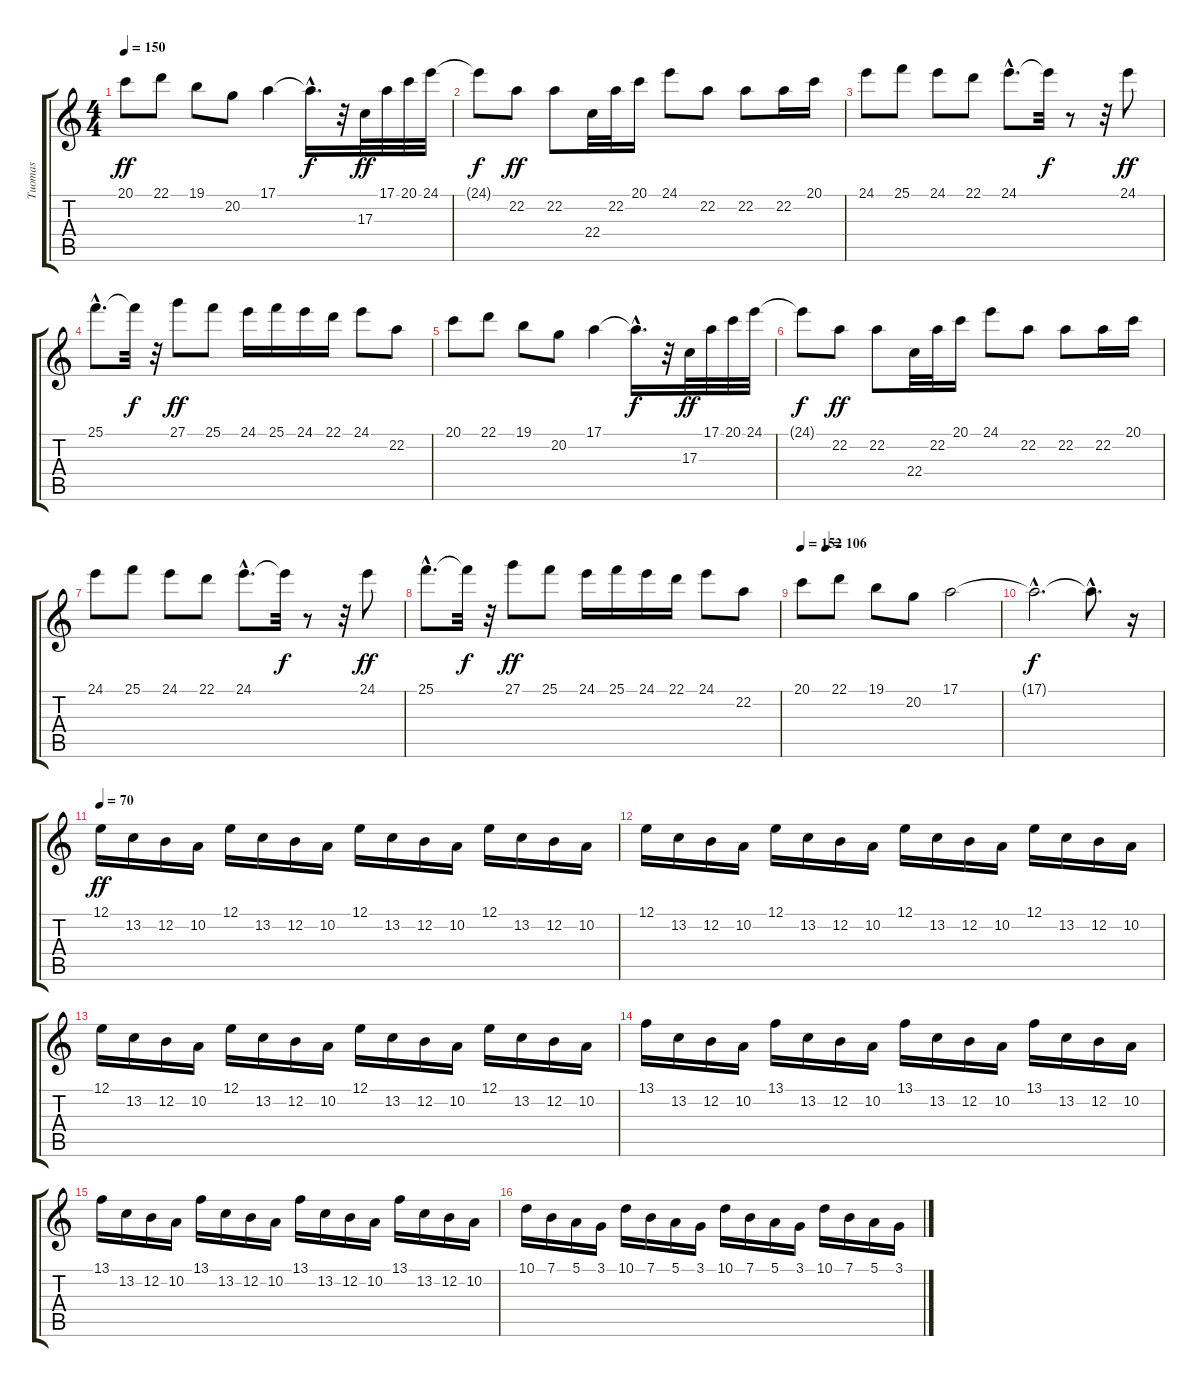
\track ("Tuomas" "Tuomas") {instrument acousticgrandpiano}
\staff {score tabs}
\tuning (E4 B3 G3 D3 A2 E2) {hide}
\ts (4 4)
\tempo 150
\clef g2
\ks c
20.1.8{dy ff} 22.1.8 19.1.8 20.2.8 17.1.4 17.1{hac t}.16{d dy f} r.32 17.3.32{dy ff} 17.1.32 20.1.32 24.1.32 |
24.1{t}.8{dy f} 22.2.8{dy ff} 22.2.8 22.4.32 22.2.32 20.1.16 24.1.8 22.2.8 22.2.8 22.2.16 20.1.16 |
24.1.8 25.1.8 24.1.8 22.1.8 24.1{hac}.8{d} 24.1{t}.32{dy f} r.8 r.32 24.1.8{dy ff} |
25.1{hac}.8{d} 25.1{t}.32{dy f} r.32 27.1.8{dy ff} 25.1.8 24.1.16 25.1.16 24.1.16 22.1.16 24.1.8 22.2.8 |
20.1.8 22.1.8 19.1.8 20.2.8 17.1.4 17.1{hac t}.16{d dy f} r.32 17.3.32{dy ff} 17.1.32 20.1.32 24.1.32 |
24.1{t}.8{dy f} 22.2.8{dy ff} 22.2.8 22.4.32 22.2.32 20.1.16 24.1.8 22.2.8 22.2.8 22.2.16 20.1.16 |
24.1.8 25.1.8 24.1.8 22.1.8 24.1{hac}.8{d} 24.1{t}.32{dy f} r.8 r.32 24.1.8{dy ff} |
25.1{hac}.8{d} 25.1{t}.32{dy f} r.32 27.1.8{dy ff} 25.1.8 24.1.16 25.1.16 24.1.16 22.1.16 24.1.8 22.2.8 |
\tempo 152
\tempo (106 0.125)
20.1.8{volume 16} 22.1.8 19.1.8{volume 14} 20.2.8{volume 13} 17.1.2{volume 11} |
17.1{hac t}.2{d dy f} 17.1{hac t}.8{d} r.16 |
\tempo 70
12.1.16{dy ff volume 2} 13.2.16{volume 3} 12.2.16{volume 5} 10.2.16{volume 6} 12.1.16{volume 8} 13.2.16{volume 9} 12.2.16{volume 10} 10.2.16{volume 11} 12.1.16{volume 13} 13.2.16 12.2.16 10.2.16 12.1.16 13.2.16 12.2.16 10.2.16 |
12.1.16 13.2.16 12.2.16 10.2.16 12.1.16 13.2.16 12.2.16 10.2.16 12.1.16 13.2.16 12.2.16 10.2.16 12.1.16 13.2.16 12.2.16 10.2.16 |
12.1.16 13.2.16 12.2.16 10.2.16 12.1.16 13.2.16 12.2.16 10.2.16 12.1.16 13.2.16 12.2.16 10.2.16 12.1.16 13.2.16 12.2.16 10.2.16 |
13.1.16 13.2.16 12.2.16 10.2.16 13.1.16 13.2.16 12.2.16 10.2.16 13.1.16 13.2.16 12.2.16 10.2.16 13.1.16 13.2.16 12.2.16 10.2.16 |
13.1.16 13.2.16 12.2.16 10.2.16 13.1.16 13.2.16 12.2.16 10.2.16 13.1.16 13.2.16 12.2.16 10.2.16 13.1.16 13.2.16 12.2.16 10.2.16 |
10.1.16 7.1.16 5.1.16 3.1.16 10.1.16 7.1.16 5.1.16 3.1.16 10.1.16 7.1.16 5.1.16 3.1.16 10.1.16 7.1.16 5.1.16 3.1.16
